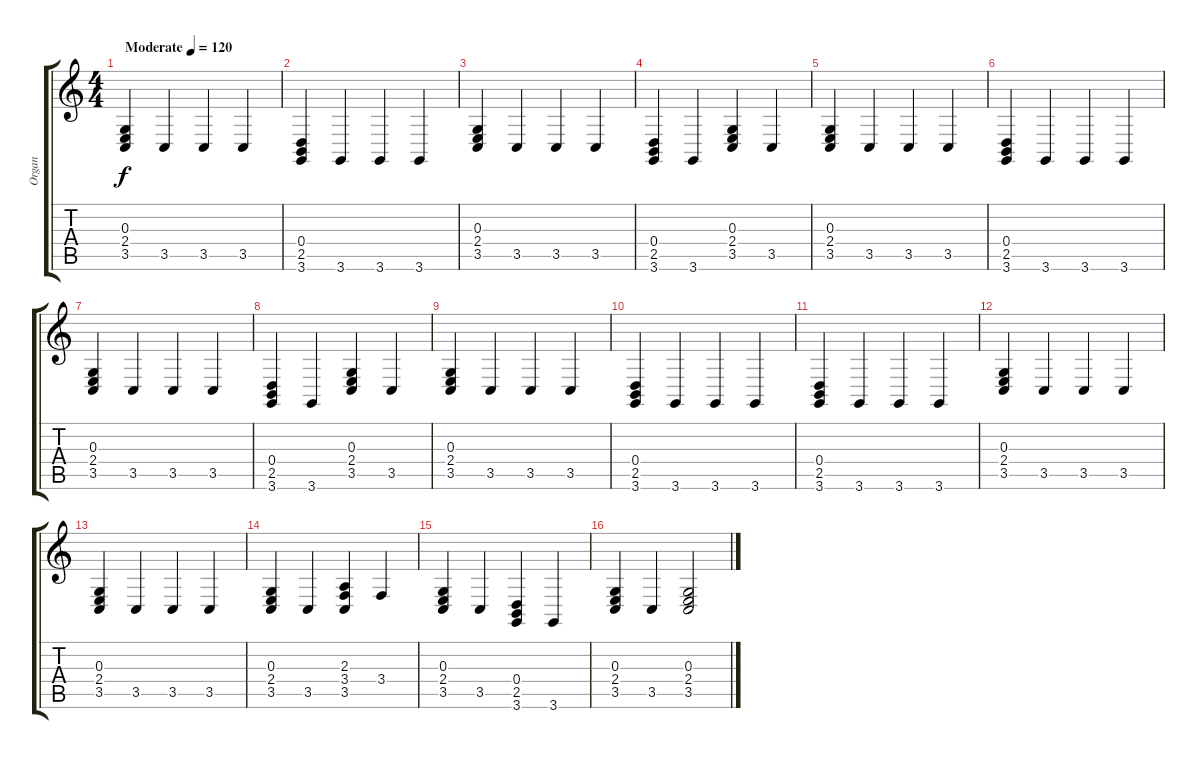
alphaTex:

\track ("Organ" "Organ") {instrument churchorgan}
\staff {score tabs}
\tuning (E4 B3 G3 D3 A2 E2) {hide}
\ts (4 4)
\tempo (120 "Moderate")
\clef g2
\ks c
(0.3 2.4 3.5).4{dy f instrument churchorgan} 3.5.4 3.5.4 3.5.4 |
(0.4 2.5 3.6).4 3.6.4 3.6.4 3.6.4 |
(0.3 2.4 3.5).4 3.5.4 3.5.4 3.5.4 |
(0.4 2.5 3.6).4 3.6.4 (0.3 2.4 3.5).4 3.5.4 |
(0.3 2.4 3.5).4 3.5.4 3.5.4 3.5.4 |
(0.4 2.5 3.6).4 3.6.4 3.6.4 3.6.4 |
(0.3 2.4 3.5).4 3.5.4 3.5.4 3.5.4 |
(0.4 2.5 3.6).4 3.6.4 (0.3 2.4 3.5).4 3.5.4 |
(0.3 2.4 3.5).4 3.5.4 3.5.4 3.5.4 |
(0.4 2.5 3.6).4 3.6.4 3.6.4 3.6.4 |
(0.4 2.5 3.6).4 3.6.4 3.6.4 3.6.4 |
(0.3 2.4 3.5).4 3.5.4 3.5.4 3.5.4 |
(0.3 2.4 3.5).4 3.5.4 3.5.4 3.5.4 |
(0.3 2.4 3.5).4 3.5.4 (2.3 3.4 3.5).4 3.4.4 |
(0.3 2.4 3.5).4 3.5.4 (0.4 2.5 3.6).4 3.6.4 |
(0.3 2.4 3.5).4 3.5.4 (0.3 2.4 3.5).2
